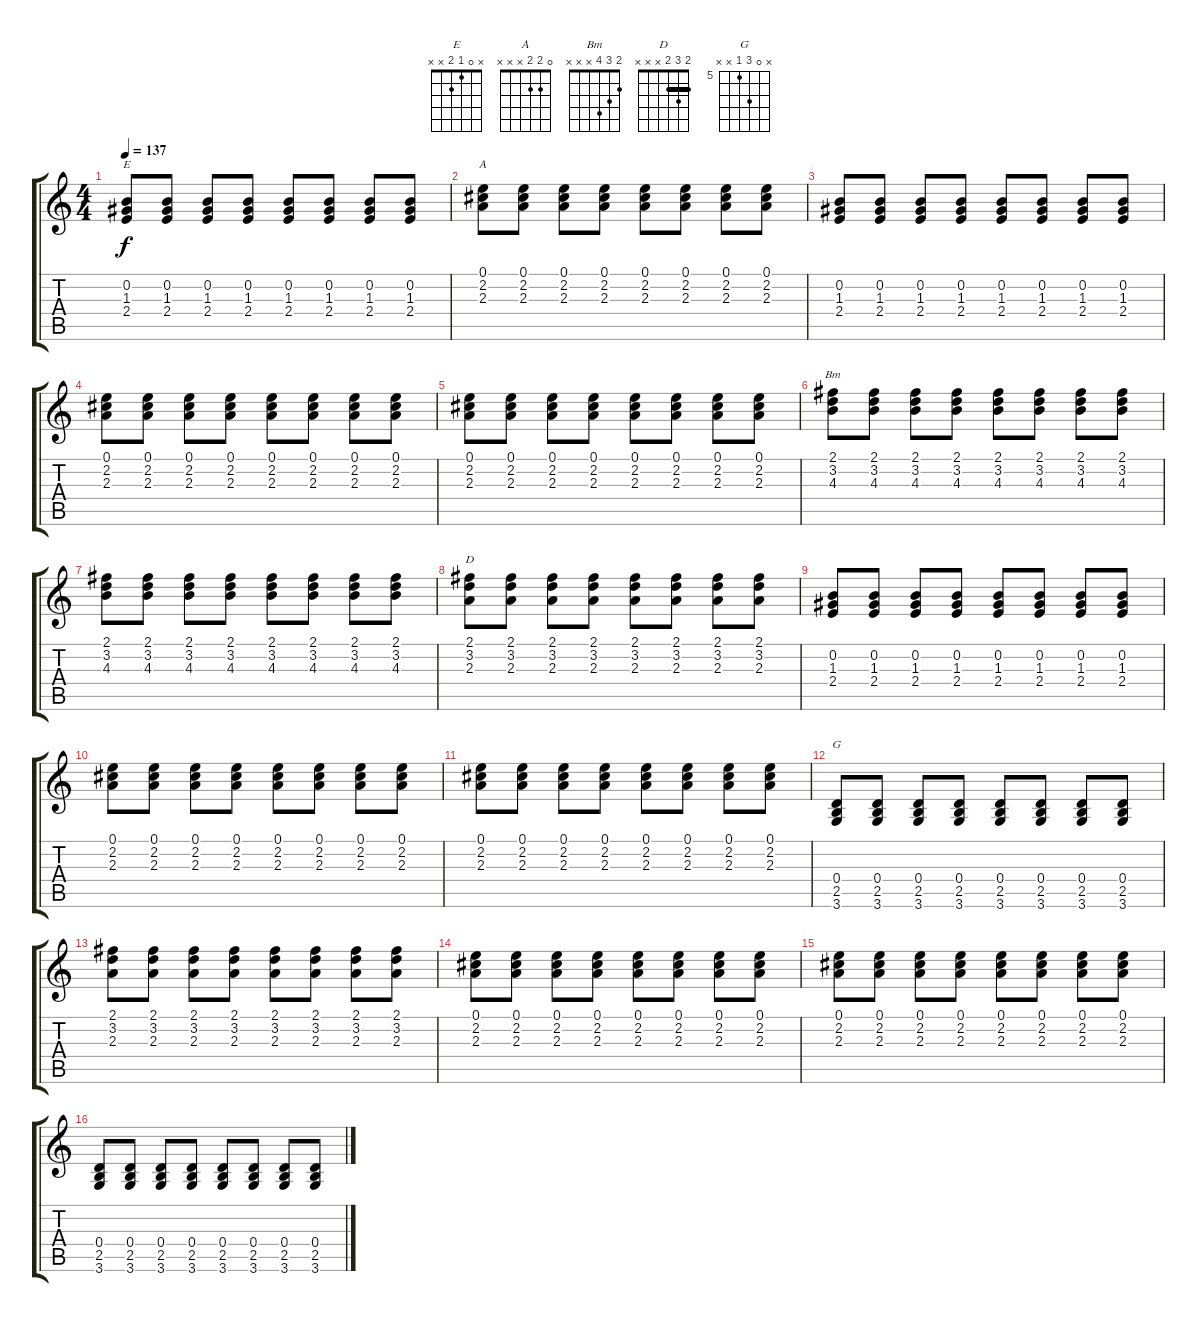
\track "" {instrument acousticguitarnylon}
\staff {score tabs}
\tuning (E4 B3 G3 D3 A2 E2) {hide}
\chord ("E" x 0 1 2 x x)
\chord ("A" 0 2 2 x x x)
\chord ("Bm" 2 3 4 x x x)
\chord ("D" 2 3 2 x x x) {barre 2}
\chord ("G" x 0 7 5 x x) {firstfret 5}
\ts (4 4)
\tempo 137
\clef g2
\ks c
(0.2 1.3 2.4).8{ch "E" dy f} (0.2 1.3 2.4).8 (0.2 1.3 2.4).8 (0.2 1.3 2.4).8 (0.2 1.3 2.4).8 (0.2 1.3 2.4).8 (0.2 1.3 2.4).8 (0.2 1.3 2.4).8 |
(0.1 2.2 2.3).8{ch "A"} (0.1 2.2 2.3).8 (0.1 2.2 2.3).8 (0.1 2.2 2.3).8 (0.1 2.2 2.3).8 (0.1 2.2 2.3).8 (0.1 2.2 2.3).8 (0.1 2.2 2.3).8 |
(0.2 1.3 2.4).8 (0.2 1.3 2.4).8 (0.2 1.3 2.4).8 (0.2 1.3 2.4).8 (0.2 1.3 2.4).8 (0.2 1.3 2.4).8 (0.2 1.3 2.4).8 (0.2 1.3 2.4).8 |
(0.1 2.2 2.3).8 (0.1 2.2 2.3).8 (0.1 2.2 2.3).8 (0.1 2.2 2.3).8 (0.1 2.2 2.3).8 (0.1 2.2 2.3).8 (0.1 2.2 2.3).8 (0.1 2.2 2.3).8 |
(0.1 2.2 2.3).8 (0.1 2.2 2.3).8 (0.1 2.2 2.3).8 (0.1 2.2 2.3).8 (0.1 2.2 2.3).8 (0.1 2.2 2.3).8 (0.1 2.2 2.3).8 (0.1 2.2 2.3).8 |
(2.1 3.2 4.3).8{ch "Bm"} (2.1 3.2 4.3).8 (2.1 3.2 4.3).8 (2.1 3.2 4.3).8 (2.1 3.2 4.3).8 (2.1 3.2 4.3).8 (2.1 3.2 4.3).8 (2.1 3.2 4.3).8 |
(2.1 3.2 4.3).8 (2.1 3.2 4.3).8 (2.1 3.2 4.3).8 (2.1 3.2 4.3).8 (2.1 3.2 4.3).8 (2.1 3.2 4.3).8 (2.1 3.2 4.3).8 (2.1 3.2 4.3).8 |
(2.1 3.2 2.3).8{ch "D"} (2.1 3.2 2.3).8 (2.1 3.2 2.3).8 (2.1 3.2 2.3).8 (2.1 3.2 2.3).8 (2.1 3.2 2.3).8 (2.1 3.2 2.3).8 (2.1 3.2 2.3).8 |
(0.2 1.3 2.4).8 (0.2 1.3 2.4).8 (0.2 1.3 2.4).8 (0.2 1.3 2.4).8 (0.2 1.3 2.4).8 (0.2 1.3 2.4).8 (0.2 1.3 2.4).8 (0.2 1.3 2.4).8 |
(0.1 2.2 2.3).8 (0.1 2.2 2.3).8 (0.1 2.2 2.3).8 (0.1 2.2 2.3).8 (0.1 2.2 2.3).8 (0.1 2.2 2.3).8 (0.1 2.2 2.3).8 (0.1 2.2 2.3).8 |
(0.1 2.2 2.3).8 (0.1 2.2 2.3).8 (0.1 2.2 2.3).8 (0.1 2.2 2.3).8 (0.1 2.2 2.3).8 (0.1 2.2 2.3).8 (0.1 2.2 2.3).8 (0.1 2.2 2.3).8 |
(0.4 2.5 3.6).8{ch "G"} (0.4 2.5 3.6).8 (0.4 2.5 3.6).8 (0.4 2.5 3.6).8 (0.4 2.5 3.6).8 (0.4 2.5 3.6).8 (0.4 2.5 3.6).8 (0.4 2.5 3.6).8 |
(2.1 3.2 2.3).8 (2.1 3.2 2.3).8 (2.1 3.2 2.3).8 (2.1 3.2 2.3).8 (2.1 3.2 2.3).8 (2.1 3.2 2.3).8 (2.1 3.2 2.3).8 (2.1 3.2 2.3).8 |
(0.1 2.2 2.3).8 (0.1 2.2 2.3).8 (0.1 2.2 2.3).8 (0.1 2.2 2.3).8 (0.1 2.2 2.3).8 (0.1 2.2 2.3).8 (0.1 2.2 2.3).8 (0.1 2.2 2.3).8 |
(0.1 2.2 2.3).8 (0.1 2.2 2.3).8 (0.1 2.2 2.3).8 (0.1 2.2 2.3).8 (0.1 2.2 2.3).8 (0.1 2.2 2.3).8 (0.1 2.2 2.3).8 (0.1 2.2 2.3).8 |
(0.4 2.5 3.6).8 (0.4 2.5 3.6).8 (0.4 2.5 3.6).8 (0.4 2.5 3.6).8 (0.4 2.5 3.6).8 (0.4 2.5 3.6).8 (0.4 2.5 3.6).8 (0.4 2.5 3.6).8
